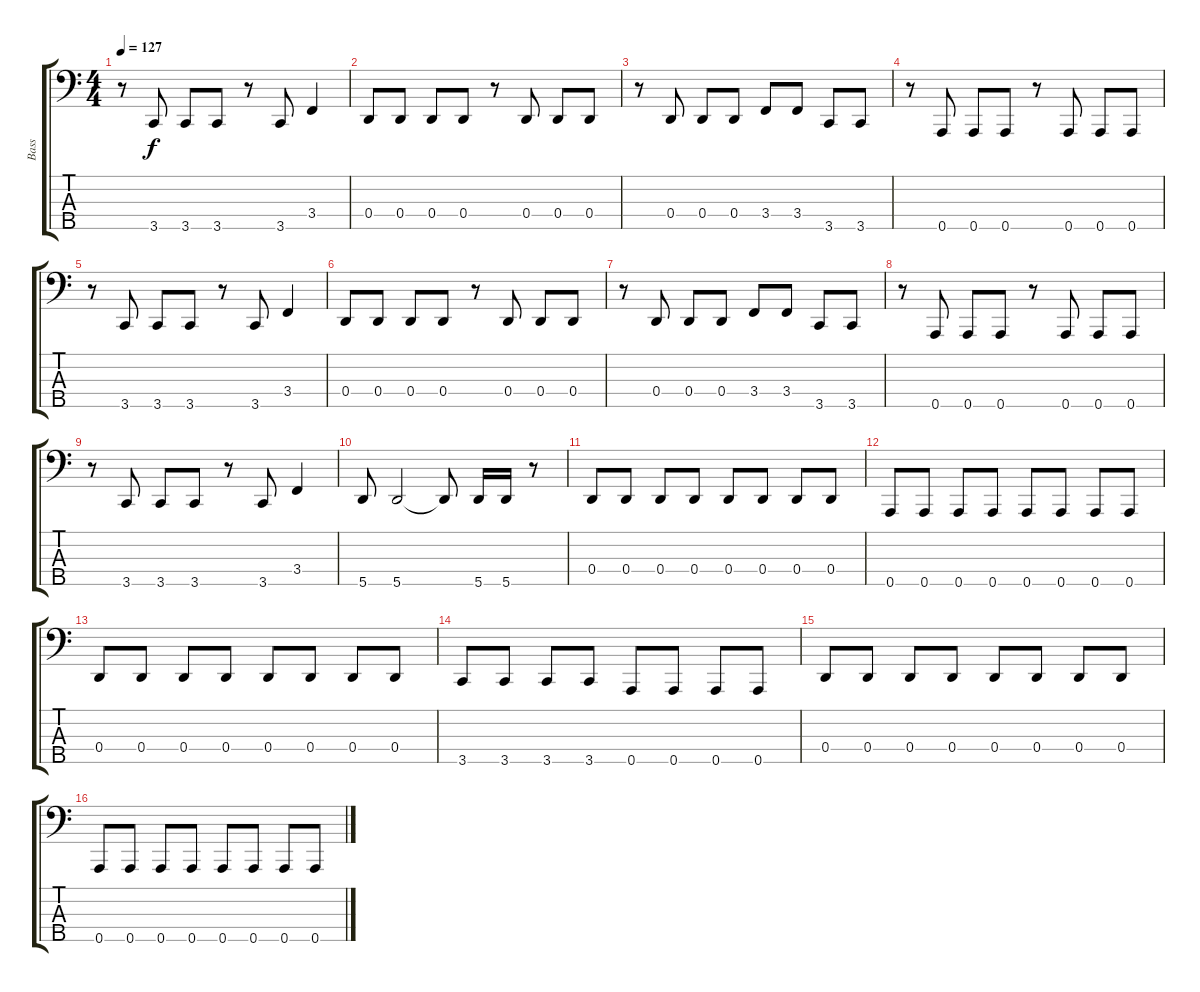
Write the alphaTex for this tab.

\track ("Bass" "Bass") {instrument electricbassfinger}
\staff {score tabs}
\tuning (F2 C2 G1 D1 A0) {hide}
\ts (4 4)
\tempo 127
\clef f4
\ks c
r.8{dy f} 3.5.8 3.5.8 3.5.8 r.8 3.5.8 3.4.4 |
0.4.8 0.4.8 0.4.8 0.4.8 r.8 0.4.8 0.4.8 0.4.8 |
r.8 0.4.8 0.4.8 0.4.8 3.4.8 3.4.8 3.5.8 3.5.8 |
r.8 0.5.8 0.5.8 0.5.8 r.8 0.5.8 0.5.8 0.5.8 |
r.8 3.5.8 3.5.8 3.5.8 r.8 3.5.8 3.4.4 |
0.4.8 0.4.8 0.4.8 0.4.8 r.8 0.4.8 0.4.8 0.4.8 |
r.8 0.4.8 0.4.8 0.4.8 3.4.8 3.4.8 3.5.8 3.5.8 |
r.8 0.5.8 0.5.8 0.5.8 r.8 0.5.8 0.5.8 0.5.8 |
r.8 3.5.8 3.5.8 3.5.8 r.8 3.5.8 3.4.4 |
5.5.8 5.5.2 5.5{t}.8 5.5.16 5.5.16 r.8 |
0.4.8 0.4.8 0.4.8 0.4.8 0.4.8 0.4.8 0.4.8 0.4.8 |
0.5.8 0.5.8 0.5.8 0.5.8 0.5.8 0.5.8 0.5.8 0.5.8 |
0.4.8 0.4.8 0.4.8 0.4.8 0.4.8 0.4.8 0.4.8 0.4.8 |
3.5.8 3.5.8 3.5.8 3.5.8 0.5.8 0.5.8 0.5.8 0.5.8 |
0.4.8 0.4.8 0.4.8 0.4.8 0.4.8 0.4.8 0.4.8 0.4.8 |
0.5.8 0.5.8 0.5.8 0.5.8 0.5.8 0.5.8 0.5.8 0.5.8
